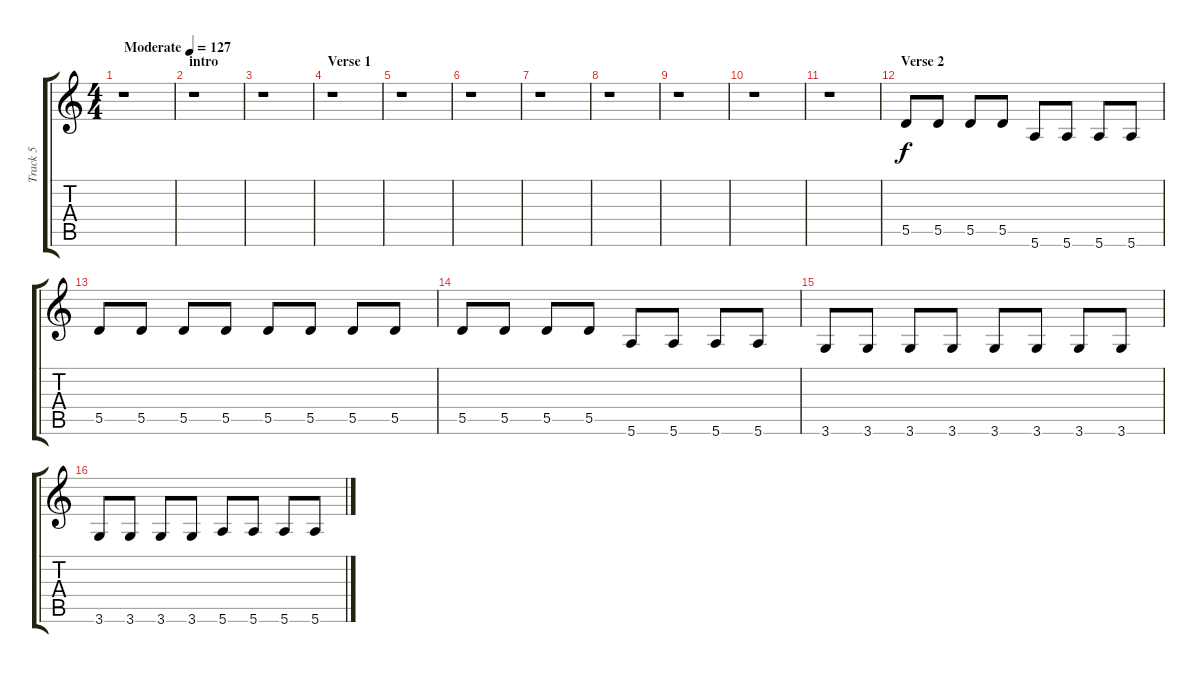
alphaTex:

\track ("Track 5" "Track 5") {instrument electricbassfinger}
\staff {score tabs}
\tuning (E4 B3 G3 D3 A2 E2) {hide}
\ts (4 4)
\tempo (127 "Moderate")
\clef g2
\ks c
r.1{dy f instrument electricbassfinger} |
\section ("" "intro")
r.1 |
r.1 |
\section ("" "Verse 1")
r.1 |
r.1 |
r.1 |
r.1 |
r.1 |
r.1 |
r.1 |
r.1 |
\section ("" "Verse 2")
5.5.8 5.5.8 5.5.8 5.5.8 5.6.8 5.6.8 5.6.8 5.6.8 |
5.5.8 5.5.8 5.5.8 5.5.8 5.5.8 5.5.8 5.5.8 5.5.8 |
5.5.8 5.5.8 5.5.8 5.5.8 5.6.8 5.6.8 5.6.8 5.6.8 |
3.6.8 3.6.8 3.6.8 3.6.8 3.6.8 3.6.8 3.6.8 3.6.8 |
3.6.8 3.6.8 3.6.8 3.6.8 5.6.8 5.6.8 5.6.8 5.6.8
